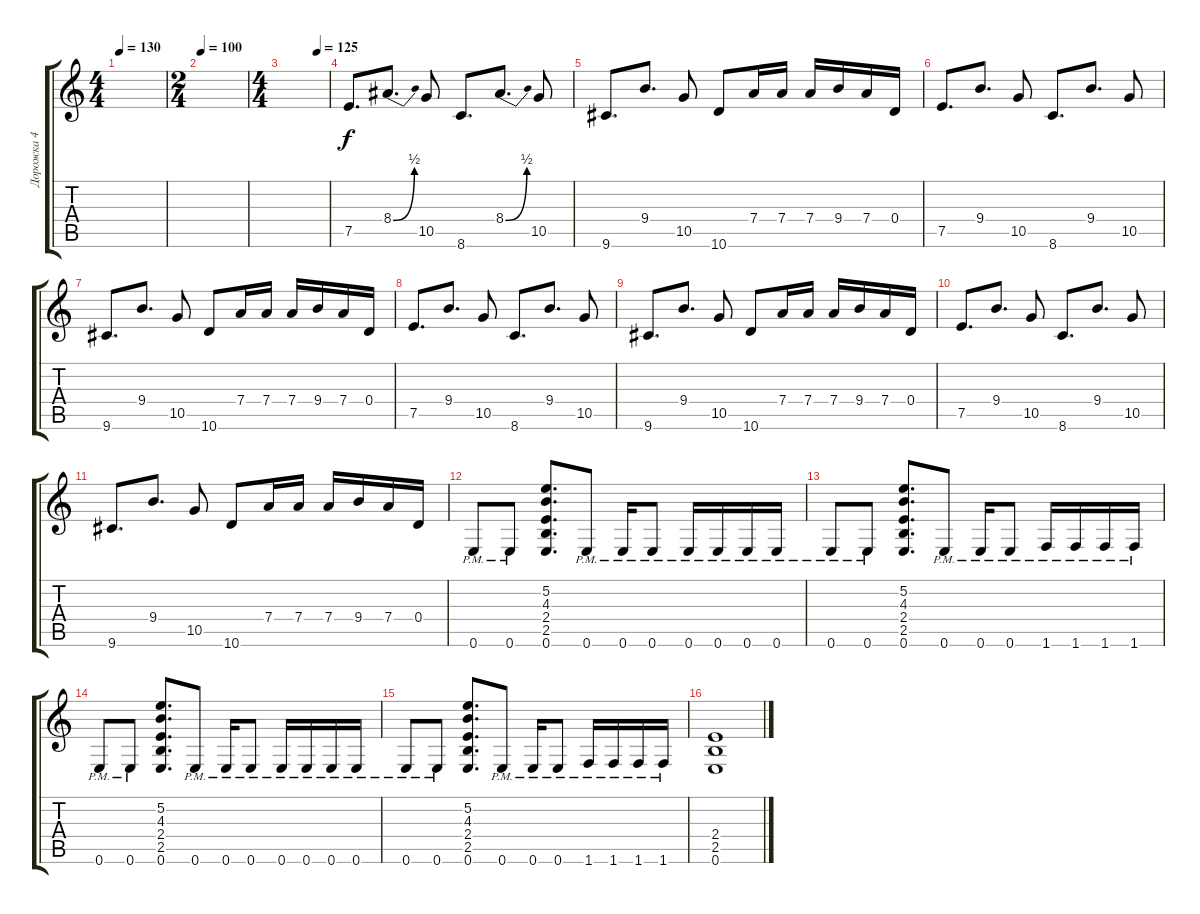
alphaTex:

\track ("Дорожка 4" "Дорожка 4") {instrument distortionguitar}
\staff {score tabs}
\tuning (E4 B3 G3 D3 A2 E2) {hide}
\ts (4 4)
\tempo 130
\clef g2
\ks c
|
\ts (2 4)
\tempo 100
|
\ts (4 4)
\tempo (125 0.75)
|
7.5.8{d} 8.4{be (bend 0 0 60 2)}.8{d} 10.5.8 8.6.8{d} 8.4{be (bend 0 0 60 2)}.8{d} 10.5.8 |
9.6.8{d} 9.4.8{d} 10.5.8 10.6.8 7.4.16 7.4.16 7.4.16 9.4.16 7.4.16 0.4.16 |
7.5.8{d} 9.4.8{d} 10.5.8 8.6.8{d} 9.4.8{d} 10.5.8 |
9.6.8{d} 9.4.8{d} 10.5.8 10.6.8 7.4.16 7.4.16 7.4.16 9.4.16 7.4.16 0.4.16 |
7.5.8{d} 9.4.8{d} 10.5.8 8.6.8{d} 9.4.8{d} 10.5.8 |
9.6.8{d} 9.4.8{d} 10.5.8 10.6.8 7.4.16 7.4.16 7.4.16 9.4.16 7.4.16 0.4.16 |
7.5.8{d} 9.4.8{d} 10.5.8 8.6.8{d} 9.4.8{d} 10.5.8 |
9.6.8{d} 9.4.8{d} 10.5.8 10.6.8 7.4.16 7.4.16 7.4.16 9.4.16 7.4.16 0.4.16 |
0.6{pm}.8 0.6{pm}.8 (5.2 4.3 2.4 2.5 0.6).8{d} 0.6{pm}.8 0.6{pm}.16 0.6{pm}.8 0.6{pm}.16 0.6{pm}.16 0.6{pm}.16 0.6{pm}.16 |
0.6{pm}.8 0.6{pm}.8 (5.2 4.3 2.4 2.5 0.6).8{d} 0.6{pm}.8 0.6{pm}.16 0.6{pm}.8 1.6{pm}.16 1.6{pm}.16 1.6{pm}.16 1.6{pm}.16 |
0.6{pm}.8 0.6{pm}.8 (5.2 4.3 2.4 2.5 0.6).8{d} 0.6{pm}.8 0.6{pm}.16 0.6{pm}.8 0.6{pm}.16 0.6{pm}.16 0.6{pm}.16 0.6{pm}.16 |
0.6{pm}.8 0.6{pm}.8 (5.2 4.3 2.4 2.5 0.6).8{d} 0.6{pm}.8 0.6{pm}.16 0.6{pm}.8 1.6{pm}.16 1.6{pm}.16 1.6{pm}.16 1.6{pm}.16 |
(2.4 2.5 0.6).1
